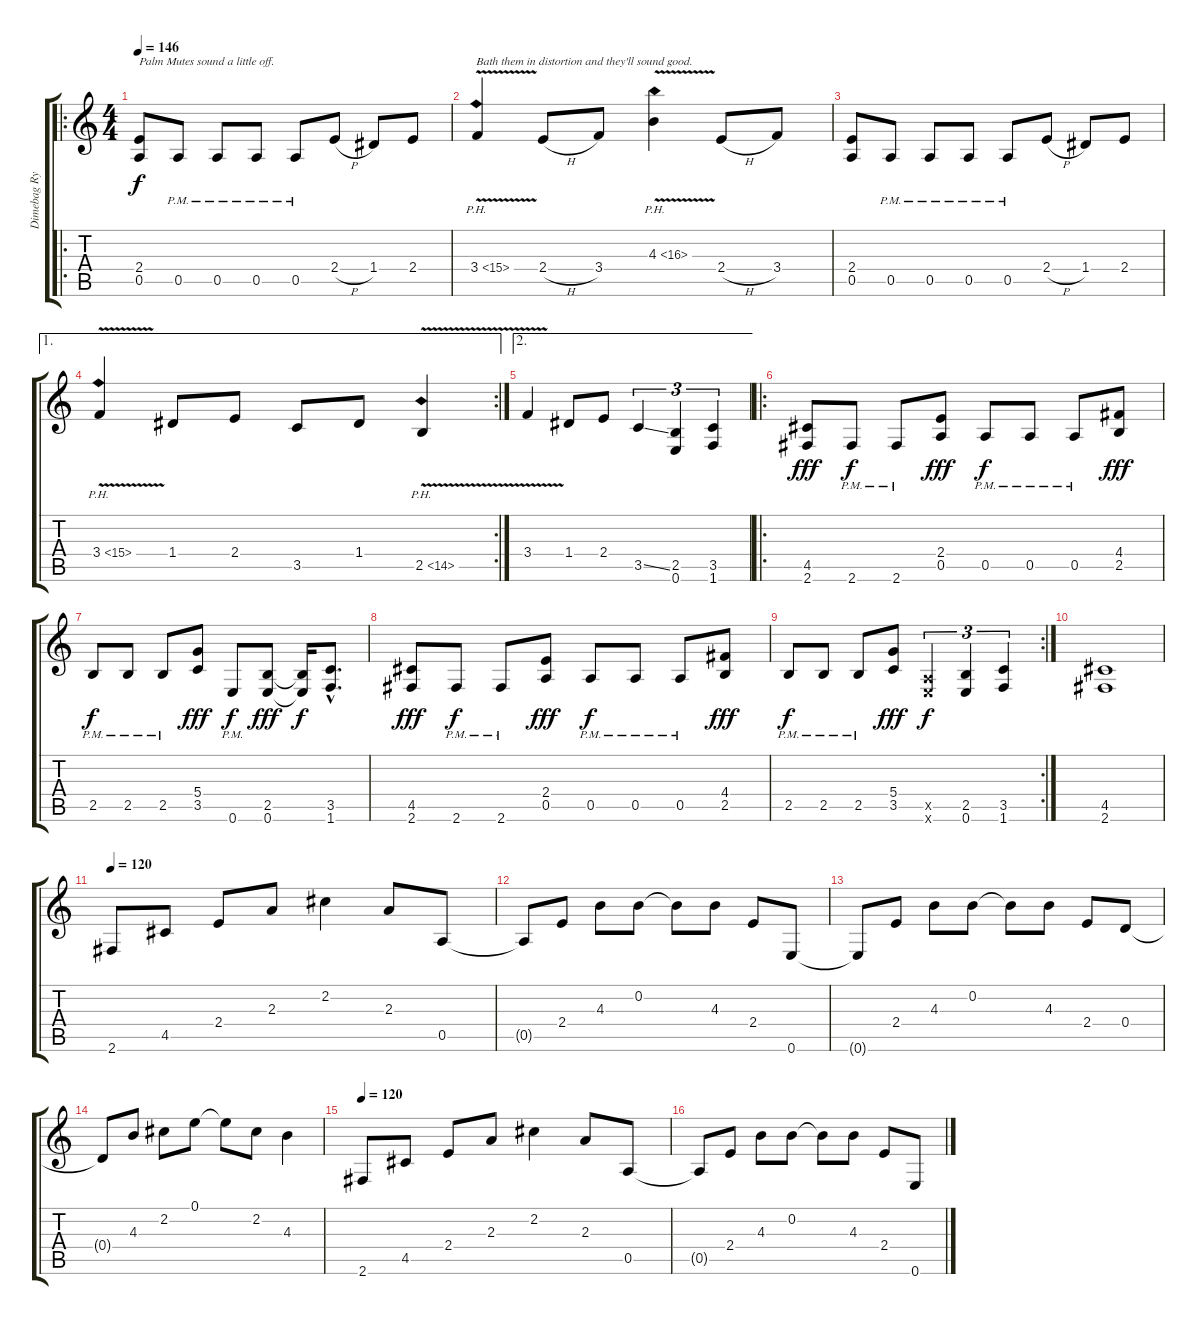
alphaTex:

\track ("Dimebag Rythym" "Dimebag Ry") {instrument distortionguitar}
\staff {score tabs}
\tuning (E4 B3 G3 D3 A2 E2) {hide}
\ro
\ts (4 4)
\tempo 146
\clef g2
\ks c
(2.4 0.5).8{txt "Palm Mutes sound a little off." dy f instrument distortionguitar} 0.5{pm}.8 0.5{pm}.8 0.5{pm}.8 0.5{pm}.8 2.4{h}.8 1.4.8 2.4.8 |
3.4{ph 12 v}.4{txt "Bath them in distortion and they'll sound good."} 2.4{h}.8 3.4.8 4.3{ph 12 v}.4 2.4{h}.8 3.4.8 |
(2.4 0.5).8 0.5{pm}.8 0.5{pm}.8 0.5{pm}.8 0.5{pm}.8 2.4{h}.8 1.4.8 2.4.8 |
\ae 1
\rc 2
3.4{ph 12 v}.4 1.4.8 2.4.8 3.5.8 1.4.8 2.5{ph 12 v}.4 |
\ae 2
3.4{v}.4 1.4.8 2.4.8 3.5{ss}.4{tu (3 2)} (2.5 0.6).4{tu (3 2)} (3.5 1.6).4{tu (3 2)} |
\ro
(4.5 2.6).8{dy fff} 2.6{pm}.8{dy f} 2.6{pm}.8 (2.4 0.5).8{dy fff} 0.5{pm}.8{dy f} 0.5{pm}.8 0.5{pm}.8 (4.4 2.5).8{dy fff} |
2.5{pm}.8{dy f} 2.5{pm}.8 2.5{pm}.8 (5.4 3.5).8{dy fff} 0.6{pm}.8{dy f} (2.5 0.6).8{dy fff} (2.5{t} 0.6{t}).16{dy f} (3.5{hac} 1.6{hac}).8{d} |
(4.5 2.6).8{dy fff} 2.6{pm}.8{dy f} 2.6{pm}.8 (2.4 0.5).8{dy fff} 0.5{pm}.8{dy f} 0.5{pm}.8 0.5{pm}.8 (4.4 2.5).8{dy fff} |
\rc 2
2.5{pm}.8{dy f} 2.5{pm}.8 2.5{pm}.8 (5.4 3.5).8{dy fff} (0.5{x} 0.6{x}).4{tu (3 2) dy f} (2.5 0.6).4{tu (3 2)} (3.5 1.6).4{tu (3 2)} |
(4.5 2.6).1 |
\tempo 120
2.6.8{instrument acousticguitarsteel} 4.5.8 2.4.8 2.3.8 2.2.4 2.3.8 0.5.8 |
0.5{t}.8 2.4.8 4.3.8 0.2.8 0.2{t}.8 4.3.8 2.4.8 0.6.8 |
0.6{t}.8 2.4.8 4.3.8 0.2.8 0.2{t}.8 4.3.8 2.4.8 0.4.8 |
0.4{t}.8 4.3.8 2.2.8 0.1.8 0.1{t}.8 2.2.8 4.3.4 |
\tempo 120
2.6.8{instrument acousticguitarsteel} 4.5.8 2.4.8 2.3.8 2.2.4 2.3.8 0.5.8 |
0.5{t}.8 2.4.8 4.3.8 0.2.8 0.2{t}.8 4.3.8 2.4.8 0.6.8
